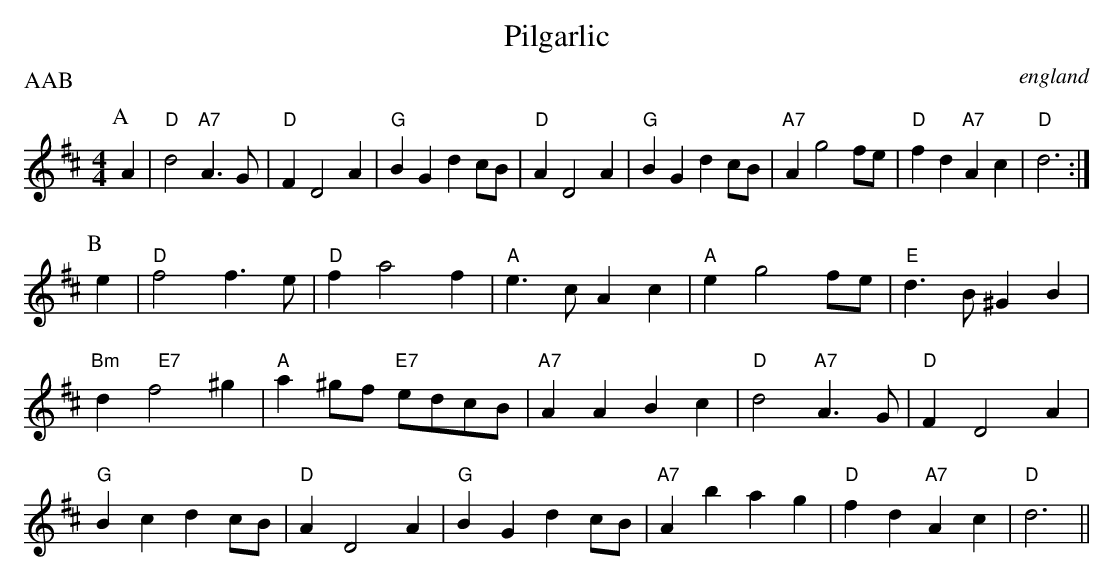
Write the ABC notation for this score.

X:1
T:Pilgarlic
O:england
P:AAB
M:4/4
L:1/4
K:D
P:A
A|"D"d2 "A7"A3/2G/2|"D"FD2A|"G"BG dc/2B/2|"D"AD2A|"G"BG dc/2B/2|"A7"Ag2f/2e/2|\
"D"fd "A7"Ac|"D"d3:|
P:B
e|"D"f2 f3/2e/2|"D"fa2f|"A"e3/2c/2 Ac|"A"eg2f/2e/2|"E"d3/2B/2 ^GB|
"Bm"d"   E7"f2^g|"A"a^g/2f/2 "E7"e/2d/2c/2B/2|"A7"AA Bc|"D"d2 "A7"A3/2G/2|\
"D"FD2A|
"G"Bc dc/2B/2|"D"AD2A|"G"BG dc/2B/2|"A7"Ab ag|"D"fd "A7"Ac|"D"d3||
